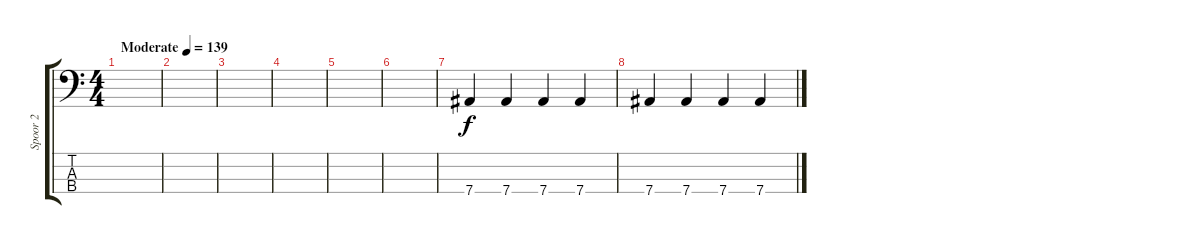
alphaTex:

\track ("Spoor 2" "Spoor 2") {instrument electricbassfinger}
\staff {score tabs}
\tuning (G2 D2 A1 Eb1) {hide}
\ts (4 4)
\tempo (139 "Moderate")
\clef f4
\ks c
|
|
|
|
|
|
7.4.4 7.4.4 7.4.4 7.4.4 |
7.4.4 7.4.4 7.4.4 7.4.4
